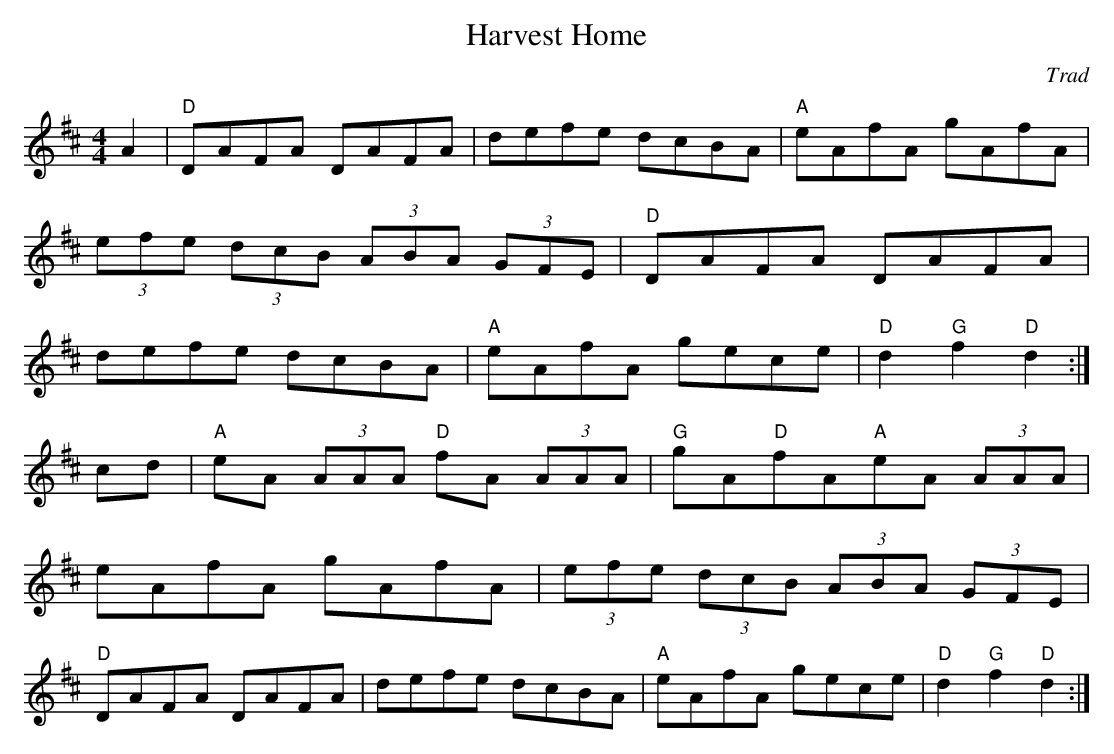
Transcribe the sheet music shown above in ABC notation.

X:1
T:Harvest Home
C:Trad
M:4/4
L:1/8
K:D
A2|"D"DAFA DAFA|defe dcBA|"A"eAfA gAfA|
 (3efe  (3dcB  (3ABA  (3GFE|"D"DAFA DAFA|
defe dcBA|"A"eAfA gece|"D"d2"G"f2"D"d2:|
cd|"A"eA  (3AAA "D"fA  (3AAA|"G"gA"D"fA"A"eA  (3AAA|
eAfA gAfA| (3efe  (3dcB  (3ABA  (3GFE|
"D"DAFA DAFA|defe dcBA|"A"eAfA gece|"D"d2"G"f2"D"d2:|
